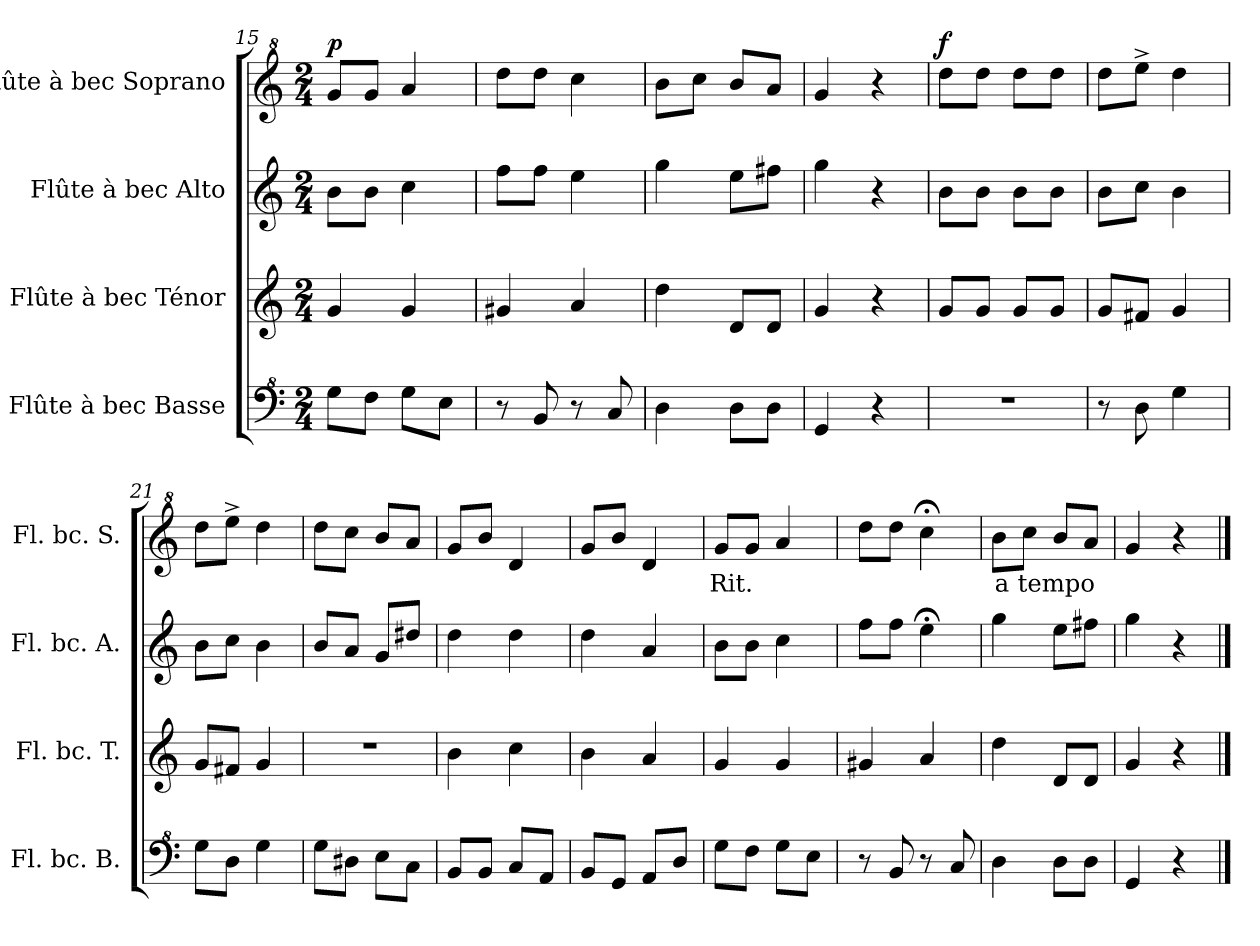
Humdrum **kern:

**kern	**kern	**kern	**kern	**text	**dynam
*part4	*part3	*part2	*part1	*part1	*part1
*staff4	*staff3	*staff2	*staff1	*staff1	*staff1
*I"Flûte à bec Basse	*I"Flûte à bec Ténor	*I"Flûte à bec Alto	*I"Flûte à bec Soprano	*	*
*I'Fl. bc. B.	*I'Fl. bc. T.	*I'Fl. bc. A.	*I'Fl. bc. S.	*	*
*clefF^4	*clefG2	*clefG2	*clefG^2	*	*
*k[]	*k[]	*k[]	*k[]	*	*
*M2/4	*M2/4	*M2/4	*M2/4	*	*
=15	=15	=15	=15	=15	=15
!	!	!	!	!	!LO:DY:b
8g\L	4g/	8b\L	8gg/L	.	p
8f\J	.	8b\J	8gg/J	.	.
8g\L	4g/	4cc\	4aa/	.	.
8e\J	.	.	.	.	.
=16	=16	=16	=16	=16	=16
8r	4g#X/	8ff\L	8ddd\L	.	.
8B/	.	8ff\J	8ddd\J	.	.
8r	4a/	4ee\	4ccc\	.	.
8c/	.	.	.	.	.
=17	=17	=17	=17	=17	=17
4d\	4dd\	4gg\	8bb\L	.	.
.	.	.	8ccc\J	.	.
8d\L	8d/L	8ee\L	8bb/L	.	.
8d\J	8d/J	8ff#X\J	8aa/J	.	.
=18	=18	=18	=18	=18	=18
4G/	4g/	4gg\	4gg/	.	.
4r	4r	4r	4r	.	.
=19	=19	=19	=19	=19	=19
!	!	!	!	!	!LO:DY:b
2r	8g/L	8b\L	8ddd\L	.	f
.	8g/J	8b\J	8ddd\J	.	.
.	8g/L	8b\L	8ddd\L	.	.
.	8g/J	8b\J	8ddd\J	.	.
=20	=20	=20	=20	=20	=20
8r	8g/L	8b\L	8ddd\L	.	.
8d\	8f#X/J	8cc\J	8eee^\J	.	.
4g\	4g/	4b\	4ddd\	.	.
=21	=21	=21	=21	=21	=21
8g\L	8g/L	8b\L	8ddd\L	.	.
8d\J	8f#X/J	8cc\J	8eee^\J	.	.
4g\	4g/	4b\	4ddd\	.	.
!!LO:LB:g=z
=22	=22	=22	=22	=22	=22
8g\L	2r	8b/L	8ddd\L	.	.
8d#X\J	.	8a/J	8ccc\J	.	.
8e\L	.	8g/L	8bb/L	.	.
8c\J	.	8dd#X/J	8aa/J	.	.
=23	=23	=23	=23	=23	=23
8B/L	4b\	4dd\	8gg/L	.	.
8B/J	.	.	8bb/J	.	.
8c/L	4cc\	4dd\	4dd/	.	.
8A/J	.	.	.	.	.
=24	=24	=24	=24	=24	=24
8B/L	4b\	4dd\	8gg/L	.	.
8G/J	.	.	8bb/J	.	.
8A/L	4a/	4a/	4dd/	.	.
8d/J	.	.	.	.	.
=25	=25	=25	=25	=25	=25
8g\L	4g/	8b\L	8gg/L	Rit.	.
8f\J	.	8b\J	8gg/J	.	.
8g\L	4g/	4cc\	4aa/	.	.
8e\J	.	.	.	.	.
=26	=26	=26	=26	=26	=26
8r	4g#X/	8ff\L	8ddd\L	.	.
8B/	.	8ff\J	8ddd\J	.	.
8r	4a/	4ee;<\	4ccc;<\	.	.
8c/	.	.	.	.	.
=27	=27	=27	=27	=27	=27
4d\	4dd\	4gg\	8bb\L	a	.
.	.	.	8ccc\J	tempo	.
8d\L	8d/L	8ee\L	8bb/L	.	.
8d\J	8d/J	8ff#X\J	8aa/J	.	.
=28	=28	=28	=28	=28	=28
4G/	4g/	4gg\	4gg/	.	.
4r	4r	4r	4r	.	.
==	==	==	==	==	==
*-	*-	*-	*-	*-	*-
